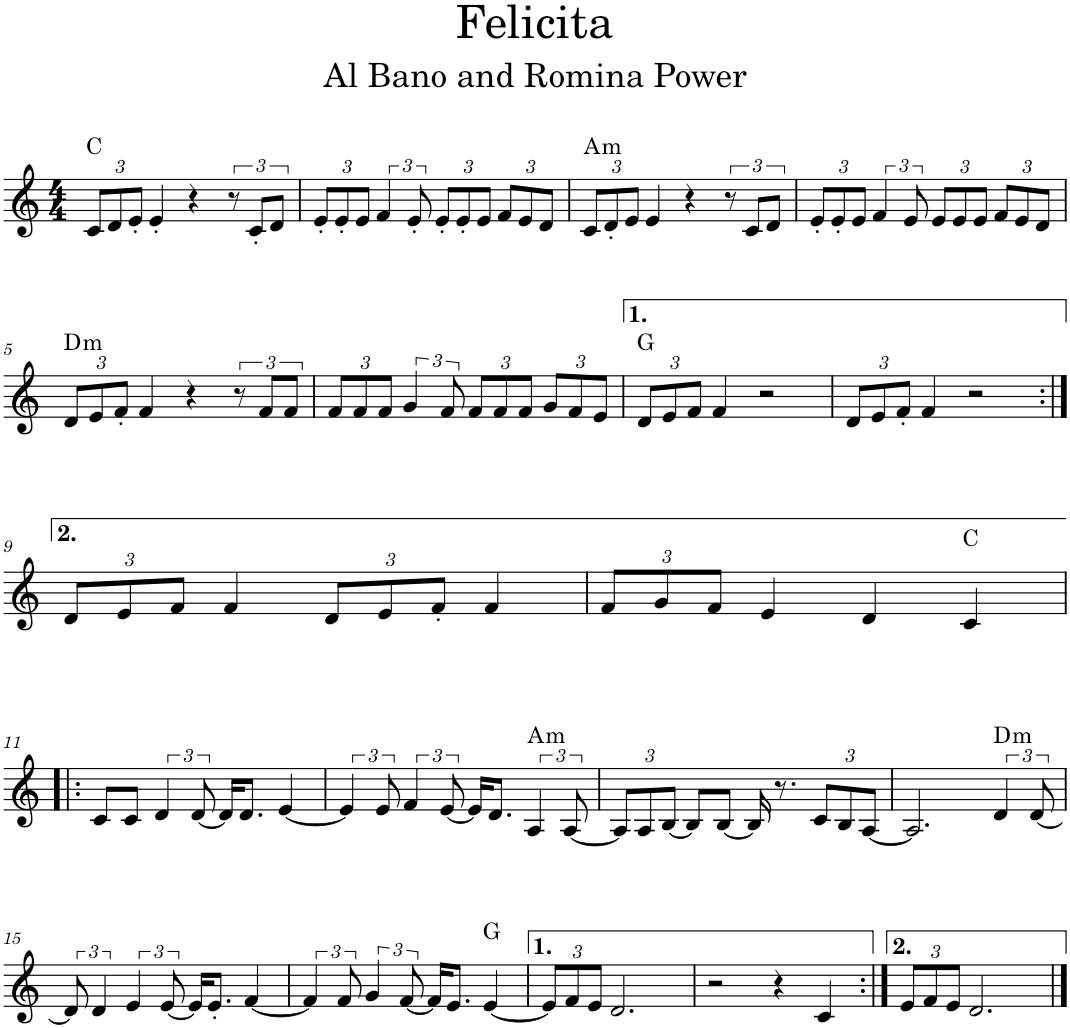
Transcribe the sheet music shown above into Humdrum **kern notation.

**kern	**harte
*part1	*part1
*staff1	*
*I"Piano	*
*I'Pno.	*
*clefG2	*
*k[]	*
*M4/4	*
*Xbrackettup	*
=1	=1
12c/L	C:maj
12d/	.
12e'/J	.
4e'/	.
4r	.
*brackettup	*
12r	.
12c'/L	.
12d/J	.
=2	=2
*Xbrackettup	*
12e'/L	.
12e'/	.
12e/J	.
*brackettup	*
6f/	.
12e'/	.
*Xbrackettup	*
12e'/L	.
12e'/	.
12e/J	.
12f/L	.
12e/	.
12d/J	.
=3	=3
!	!LO:H:kt=m
12c/L	A:min
12d'/	.
12e/J	.
4e/	.
4r	.
*brackettup	*
12r	.
12c/L	.
12d/J	.
=4	=4
*Xbrackettup	*
12e'/L	.
12e'/	.
12e/J	.
*brackettup	*
6f/	.
12e/	.
*Xbrackettup	*
12e/L	.
12e/	.
12e/J	.
12f/L	.
12e/	.
12d/J	.
!!LO:LB:g=z
=5	=5
!	!LO:H:kt=m
12d/L	D:min
12e/	.
12f'/J	.
4f/	.
4r	.
*brackettup	*
12r	.
12f/L	.
12f/J	.
=6	=6
*Xbrackettup	*
12f/L	.
12f/	.
12f/J	.
*brackettup	*
6g/	.
12f/	.
*Xbrackettup	*
12f/L	.
12f/	.
12f/J	.
12g/L	.
12f/	.
12e/J	.
=7	=7
12d/L	G:maj
12e/	.
12f/J	.
4f/	.
2r	.
=8	=8
12d/L	.
12e/	.
12f'/J	.
4f/	.
2r	.
!!LO:LB:g=z
=9:|!	=9:|!
12d/L	.
12e/	.
12f/J	.
4f/	.
12d/L	.
12e/	.
12f'/J	.
4f/	.
=10	=10
12f/L	.
12g/	.
12f/J	.
4e/	.
4d/	.
4c/	C:maj
!!LO:LB:g=z
=11!|:	=11!|:
8c/L	.
8c/J	.
*brackettup	*
6d/	.
[12d/	.
16d/KL]	.
8.d/J	.
[4e/	.
=12	=12
6e/]	.
12e/	.
6f/	.
[12e/	.
16e/KL]	.
8.d/J	.
!	!LO:H:kt=m
6A/	A:min
[12A/	.
=13	=13
*Xbrackettup	*
12A/L]	.
12A/	.
[12B/J	.
8B/L]	.
[8B/J	.
16B/]	.
8.r	.
12c/L	.
12B/	.
[12A/J	.
=14	=14
2.A/]	.
*brackettup	*
!	!LO:H:kt=m
6d/	D:min
[12d/	.
!!LO:LB:g=z
=15	=15
12d/]	.
6d/	.
6e/	.
[12e/	.
16e/KL]	.
8.e'/J	.
[4f/	.
=16	=16
6f/]	.
12f/	.
6g/	.
[12f/	.
16f/KL]	.
8.e/J	.
[4e/	G:maj
=17	=17
*Xbrackettup	*
12e/L]	.
12f/	.
12e/J	.
2.d/	.
=18	=18
2r	.
4r	.
4c/	.
=19:|!	=19:|!
12e/L	.
12f/	.
12e/J	.
2.d/	.
==	==
*-	*-
